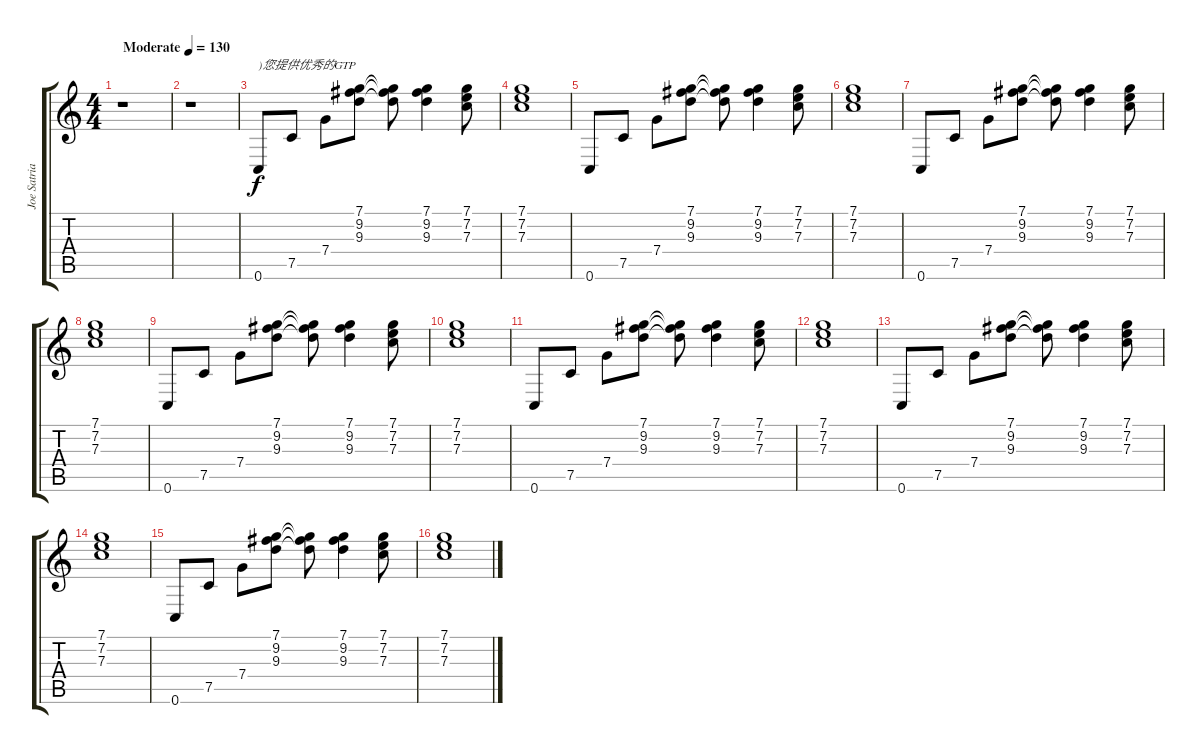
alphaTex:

\track ("Joe Satriani rythmique" "Joe Satria") {instrument acousticguitarnylon}
\staff {score tabs}
\tuning (C4 A3 F3 C3 F2 C2) {hide}
\ts (4 4)
\tempo (130 "Moderate")
\clef g2
\ks c
r.1{dy f instrument acousticguitarnylon} |
r.1 |
0.6.8{txt ")您提供优秀的GTP"} 7.5.8 7.4.8 (7.1 9.2 9.3).8 (7.1{t} 9.2{t} 9.3{t}).8 (7.1 9.2 9.3).4 (7.1 7.2 7.3).8 |
(7.1 7.2 7.3).1 |
0.6.8 7.5.8 7.4.8 (7.1 9.2 9.3).8 (7.1{t} 9.2{t} 9.3{t}).8 (7.1 9.2 9.3).4 (7.1 7.2 7.3).8 |
(7.1 7.2 7.3).1 |
0.6.8 7.5.8 7.4.8 (7.1 9.2 9.3).8 (7.1{t} 9.2{t} 9.3{t}).8 (7.1 9.2 9.3).4 (7.1 7.2 7.3).8 |
(7.1 7.2 7.3).1 |
0.6.8 7.5.8 7.4.8 (7.1 9.2 9.3).8 (7.1{t} 9.2{t} 9.3{t}).8 (7.1 9.2 9.3).4 (7.1 7.2 7.3).8 |
(7.1 7.2 7.3).1 |
0.6.8 7.5.8 7.4.8 (7.1 9.2 9.3).8 (7.1{t} 9.2{t} 9.3{t}).8 (7.1 9.2 9.3).4 (7.1 7.2 7.3).8 |
(7.1 7.2 7.3).1 |
0.6.8 7.5.8 7.4.8 (7.1 9.2 9.3).8 (7.1{t} 9.2{t} 9.3{t}).8 (7.1 9.2 9.3).4 (7.1 7.2 7.3).8 |
(7.1 7.2 7.3).1 |
0.6.8 7.5.8 7.4.8 (7.1 9.2 9.3).8 (7.1{t} 9.2{t} 9.3{t}).8 (7.1 9.2 9.3).4 (7.1 7.2 7.3).8 |
(7.1 7.2 7.3).1
